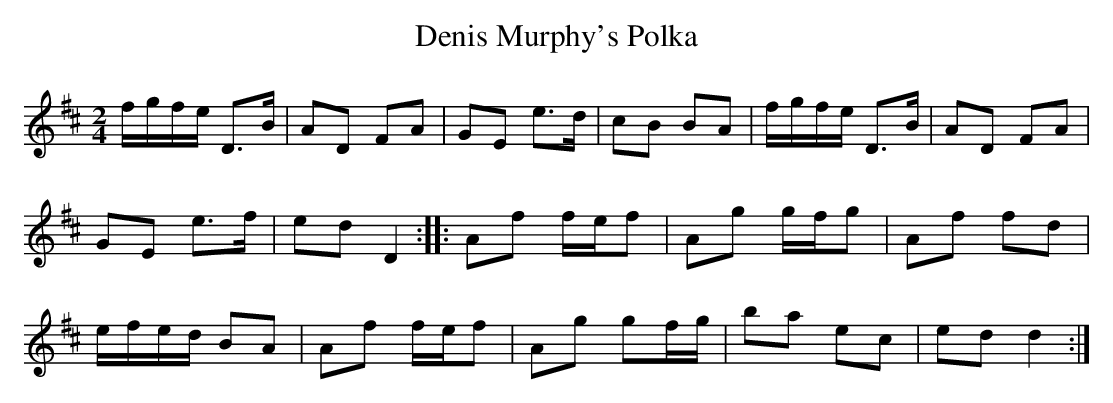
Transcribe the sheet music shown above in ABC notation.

X:1
T:Denis Murphy's Polka
M:2/4
L:1/8
K:D
f/g/f/e/ D>B|AD FA|GE e>d|cB BA|f/g/f/e/ D>B|AD FA|
GE e>f|ed D2::Af f/e/f|Ag g/f/g|Af fd|
e/f/e/d/ BA|Af f/e/f|Ag gf/g/|ba ec|ed d2:|
